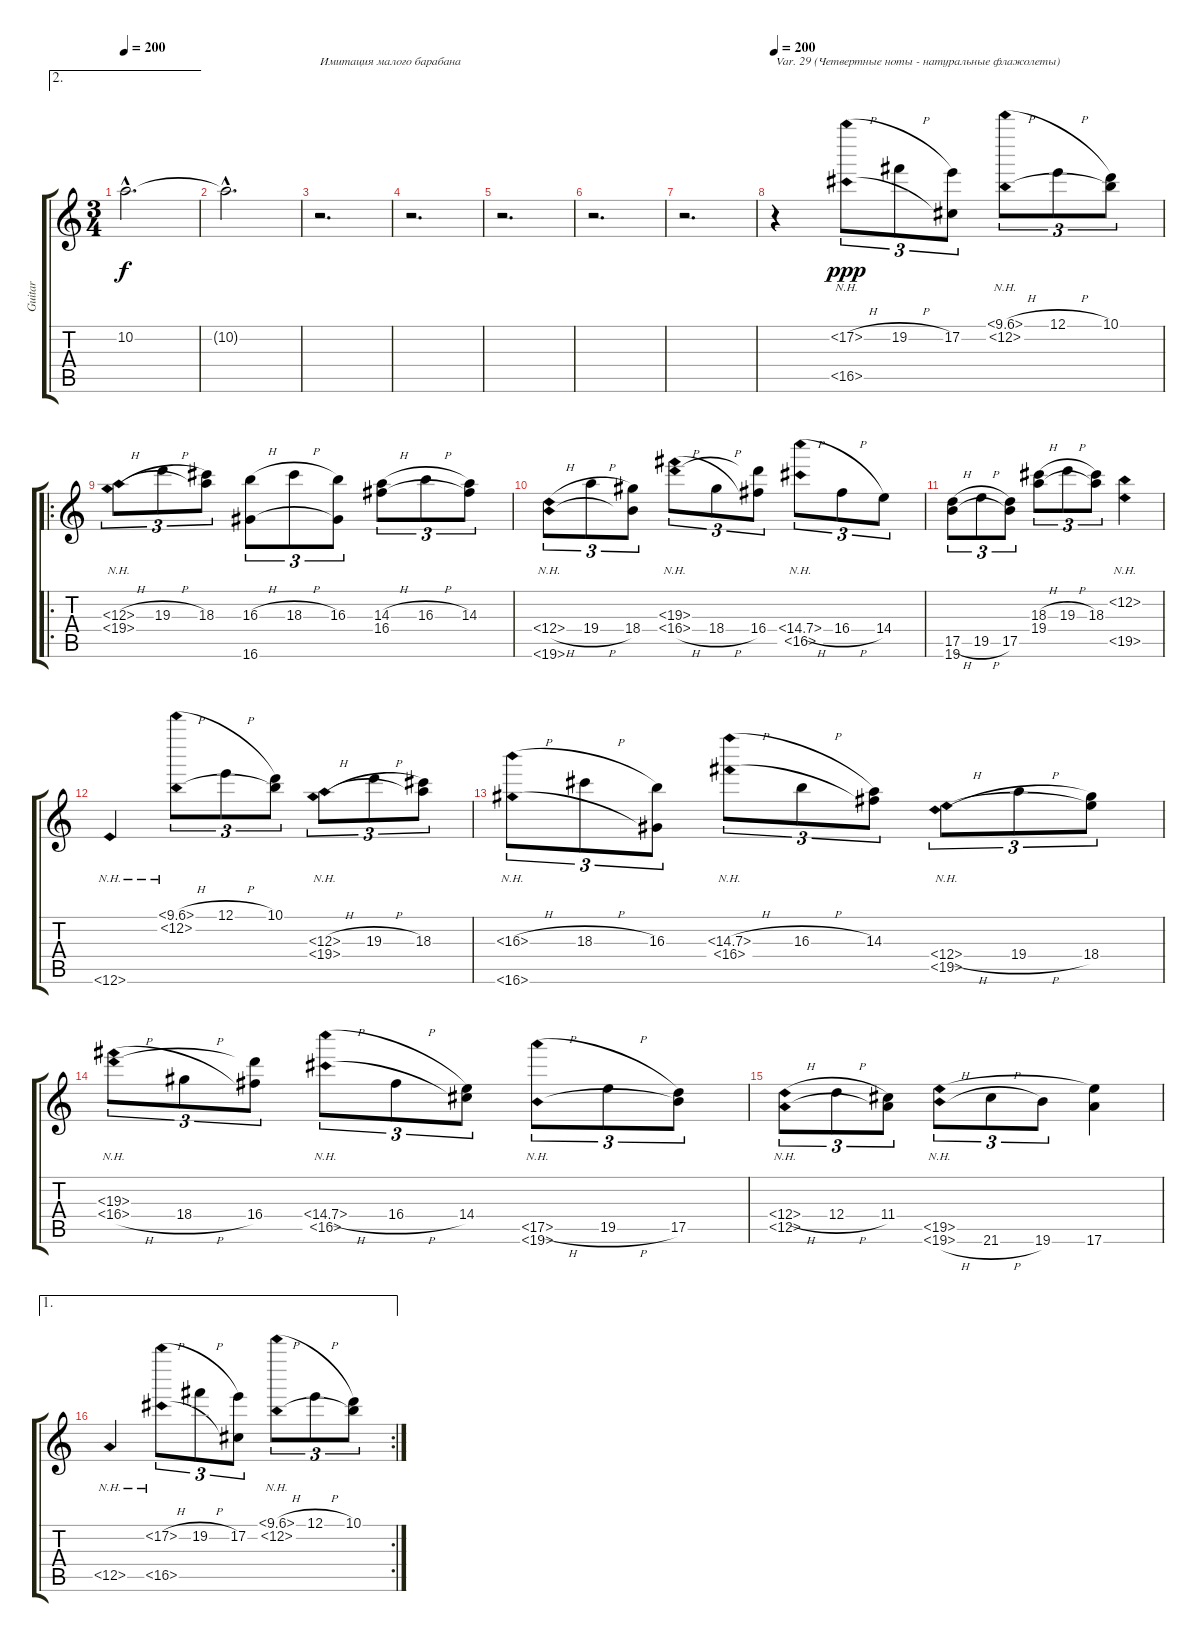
\track ("Guitar" "Guitar") {instrument acousticguitarnylon}
\staff {score tabs}
\tuning (E4 B3 G3 D3 A2 E2) {hide}
\ae 2
\ts (3 4)
\tempo 200
\clef g2
\ks c
10.2{hac}.2{d dy f} |
10.2{hac t}.2{d} |
r.2{d txt "Имитация малого барабана"} |
r.2{d} |
r.2{d} |
r.2{d} |
r.2{d} |
\tempo 200
r.4{txt "Var. 29 (Четвертные ноты - натуральные флажолеты)"} (17.2{nh h} 16.5{nh}).8{tu (3 2) dy ppp} 19.2{h}.8{tu (3 2)} (17.2 16.5{t}).8{tu (3 2)} (10.1{nh h} 12.2{nh}).8{tu (3 2)} 12.1{h}.8{tu (3 2)} (10.1 12.2{t}).8{tu (3 2)} |
\ro
(18.3{nh h} 19.4{nh}).8{tu (3 2)} 19.3{h}.8{tu (3 2)} (18.3 19.4{t}).8{tu (3 2)} (16.3{h} 16.6).8{tu (3 2)} 18.3{h}.8{tu (3 2)} (16.3 16.6{t}).8{tu (3 2)} (14.3{h} 16.4).8{tu (3 2)} 16.3{h}.8{tu (3 2)} (14.3 16.4{t}).8{tu (3 2)} |
(18.4{nh h} 19.6{nh}).8{tu (3 2)} 19.4{h}.8{tu (3 2)} (18.4 19.6{t}).8{tu (3 2)} (19.3{nh} 16.4{nh h}).8{tu (3 2)} 18.4{h}.8{tu (3 2)} (19.3{t} 16.4).8{tu (3 2)} (14.4{nh h} 16.5{nh}).8{tu (3 2)} 16.4{h}.8{tu (3 2)} 14.4.8{tu (3 2)} |
(17.5{h} 19.6).8{tu (3 2)} 19.5{h}.8{tu (3 2)} (17.5 19.6{t}).8{tu (3 2)} (18.3{h} 19.4).8{tu (3 2)} 19.3{h}.8{tu (3 2)} (18.3 19.4{t}).8{tu (3 2)} (0.2{nh} 19.5{nh}).4 |
12.6{nh}.4 (10.1{nh h} 12.2{nh}).8{tu (3 2)} 12.1{h}.8{tu (3 2)} (10.1 12.2{t}).8{tu (3 2)} (18.3{nh h} 19.4{nh}).8{tu (3 2)} 19.3{h}.8{tu (3 2)} (18.3 19.4{t}).8{tu (3 2)} |
(16.3{nh h} 16.6{nh}).8{tu (3 2)} 18.3{h}.8{tu (3 2)} (16.3 16.6{t}).8{tu (3 2)} (14.3{nh h} 16.4{nh}).8{tu (3 2)} 16.3{h}.8{tu (3 2)} (14.3 16.4{t}).8{tu (3 2)} (18.4{nh h} 19.5{nh}).8{tu (3 2)} 19.4{h}.8{tu (3 2)} (18.4 19.5{t}).8{tu (3 2)} |
(19.3{nh} 16.4{nh h}).8{tu (3 2)} 18.4{h}.8{tu (3 2)} (19.3{t} 16.4).8{tu (3 2)} (14.4{nh h} 16.5{nh}).8{tu (3 2)} 16.4{h}.8{tu (3 2)} (14.4 16.5{t}).8{tu (3 2)} (17.5{nh h} 19.6{nh}).8{tu (3 2)} 19.5{h}.8{tu (3 2)} (17.5 19.6{t}).8{tu (3 2)} |
(11.4{nh h} 12.5{nh}).8{tu (3 2)} 12.4{h}.8{tu (3 2)} (11.4 12.5{t}).8{tu (3 2)} (19.5{nh} 19.6{nh h}).8{tu (3 2)} 21.6{h}.8{tu (3 2)} 19.6.8{tu (3 2)} (19.5{t} 17.6).4 |
\ae 1
\rc 2
12.5{nh}.4 (17.2{nh h} 16.5{nh}).8{tu (3 2)} 19.2{h}.8{tu (3 2)} (17.2 16.5{t}).8{tu (3 2)} (10.1{nh h} 12.2{nh}).8{tu (3 2)} 12.1{h}.8{tu (3 2)} (10.1 12.2{t}).8{tu (3 2)}
